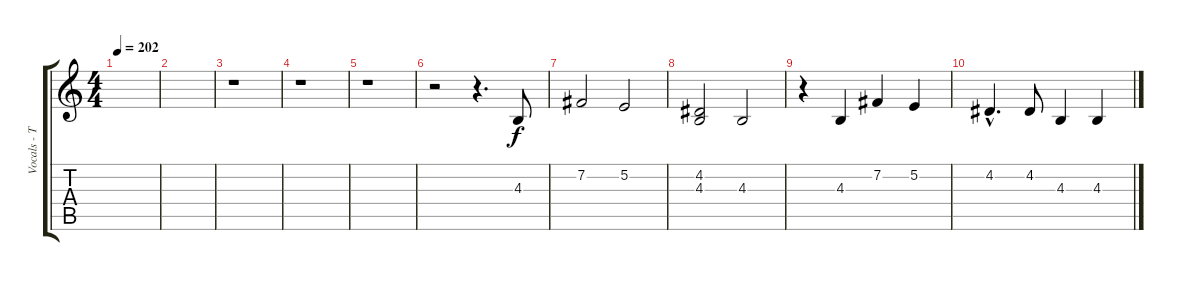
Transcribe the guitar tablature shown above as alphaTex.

\track ("Vocals - Tom" "Vocals - T") {instrument tenorsax}
\staff {score tabs}
\tuning (E4 B3 G3 D3 A2 E2) {hide}
\ts (4 4)
\tempo 202
\clef g2
\ks c
|
|
r.1 |
r.1 |
r.1 |
r.2 r.4{d} 4.3.8 |
7.2.2 5.2.2 |
(4.2 4.3).2 4.3.2 |
r.4 4.3.4 7.2.4 5.2.4 |
4.2{hac}.4{d} 4.2.8 4.3.4 4.3.4
